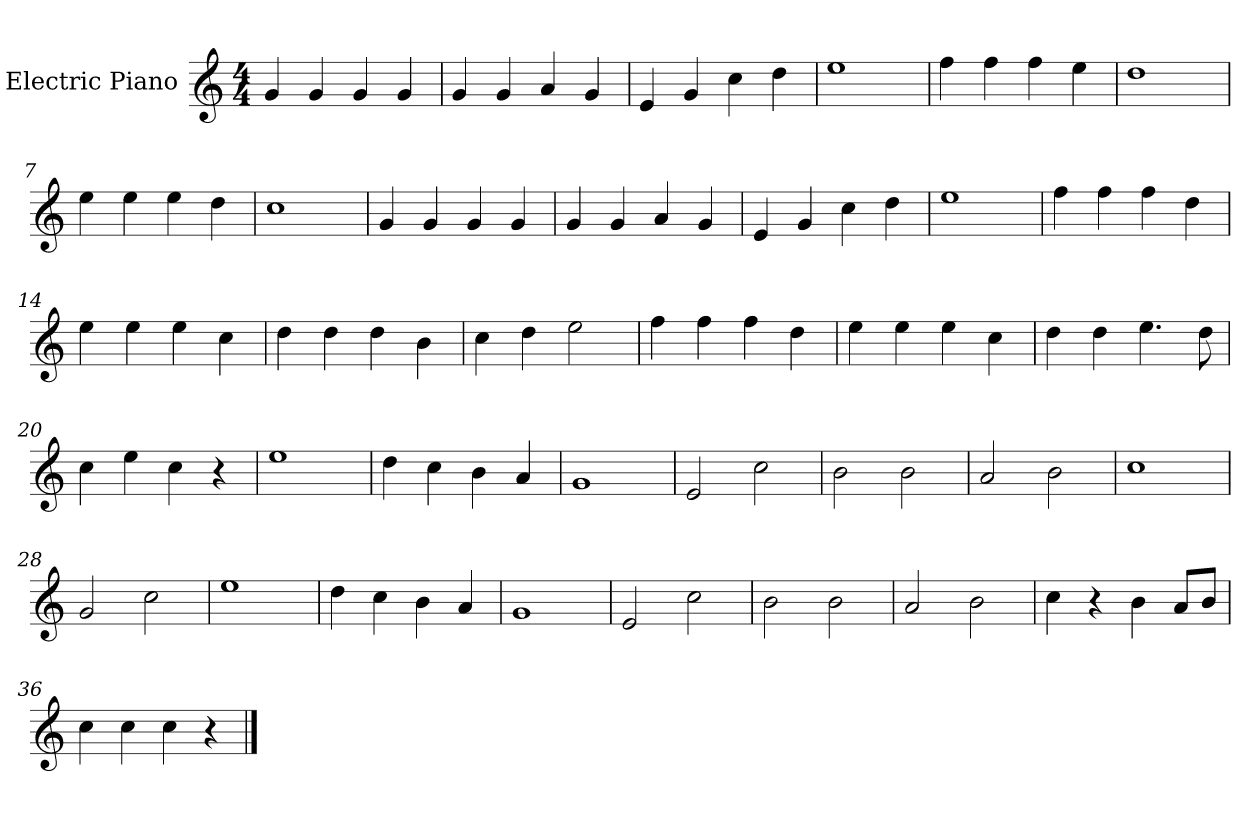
**kern
*part1
*staff1
*I"Electric Piano
*I'E.Pno
*clefG2
*k[]
*C:
*M4/4
=1
4g/
4g/
4g/
4g/
=2
4g/
4g/
4a/
4g/
=3
4e/
4g/
4cc\
4dd\
=4
1ee
=5
4ff\
4ff\
4ff\
4ee\
=6
1dd
=7
4ee\
4ee\
4ee\
4dd\
=8
1cc
=9
4g/
4g/
4g/
4g/
!!LO:LB:g=z
=10
4g/
4g/
4a/
4g/
=11
4e/
4g/
4cc\
4dd\
=12
1ee
=13
4ff\
4ff\
4ff\
4dd\
=14
4ee\
4ee\
4ee\
4cc\
=15
4dd\
4dd\
4dd\
4b\
=16
4cc\
4dd\
2ee\
=17
4ff\
4ff\
4ff\
4dd\
=18
4ee\
4ee\
4ee\
4cc\
!!LO:LB:g=z
=19
4dd\
4dd\
4.ee\
8dd\
=20
4cc\
4ee\
4cc\
4r
=21
1ee
=22
4dd\
4cc\
4b\
4a/
=23
1g
=24
2e/
2cc\
=25
2b\
2b\
=26
2a/
2b\
=27
1cc
=28
2g/
2cc\
=29
1ee
!!LO:LB:g=z
=30
4dd\
4cc\
4b\
4a/
=31
1g
=32
2e/
2cc\
=33
2b\
2b\
=34
2a/
2b\
=35
4cc\
4r
4b\
8a/L
8b/J
=36
4cc\
4cc\
4cc\
4r
==
*-
